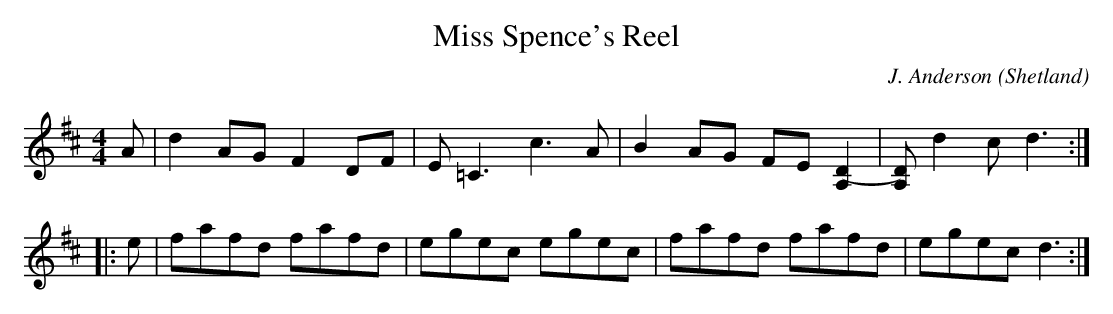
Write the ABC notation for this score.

X:1
T:Miss Spence's Reel
C:J. Anderson
M:4/4
O:Shetland
K:D major
A | d2AG F2DF | E=C3 c3A | \
B2AG FE [A,2(D2] | [D)A,] d2c d3 :|
|: e |\
fafd fafd | egec egec | fafd fafd | egec d3 :|
